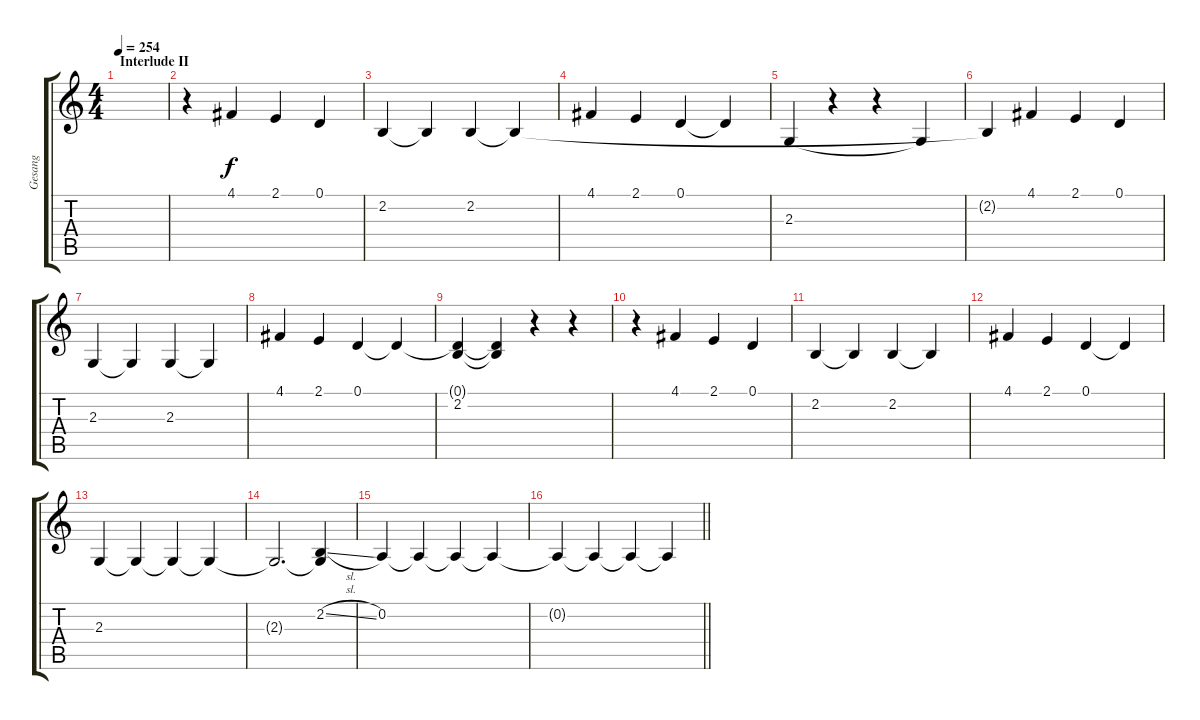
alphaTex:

\track ("Gesang" "Gesang") {instrument lead6voice}
\staff {score tabs}
\tuning (D4 A3 F3 C3 G2 D2) {hide}
\ts (4 4)
\section ("" "Interlude II")
\tempo 254
\clef g2
\ks c
|
r.4 4.1.4 2.1.4 0.1.4 |
2.2.4 2.2{t}.4 2.2.4 2.2{t}.4 |
4.1.4 2.1.4 0.1.4 0.1{t}.4 |
2.3.4 r.4 r.4 2.3{t}.4 |
2.2{t}.4 4.1.4 2.1.4 0.1.4 |
2.3.4 2.3{t}.4 2.3.4 2.3{t}.4 |
4.1.4 2.1.4 0.1.4 0.1{t}.4 |
(0.1{t} 2.2).4 (0.1{t} 2.2{t}).4 r.4 r.4 |
r.4 4.1.4 2.1.4 0.1.4 |
2.2.4 2.2{t}.4 2.2.4 2.2{t}.4 |
4.1.4 2.1.4 0.1.4 0.1{t}.4 |
2.3.4 2.3{t}.4 2.3{t}.4 2.3{t}.4 |
2.3{t}.2{d} (2.2{sl} 2.3{t}).4 |
0.2.4 0.2{t}.4 0.2{t}.4 0.2{t}.4 |
\barLineRight lightlight
0.2{t}.4 0.2{t}.4 0.2{t}.4 0.2{t}.4
